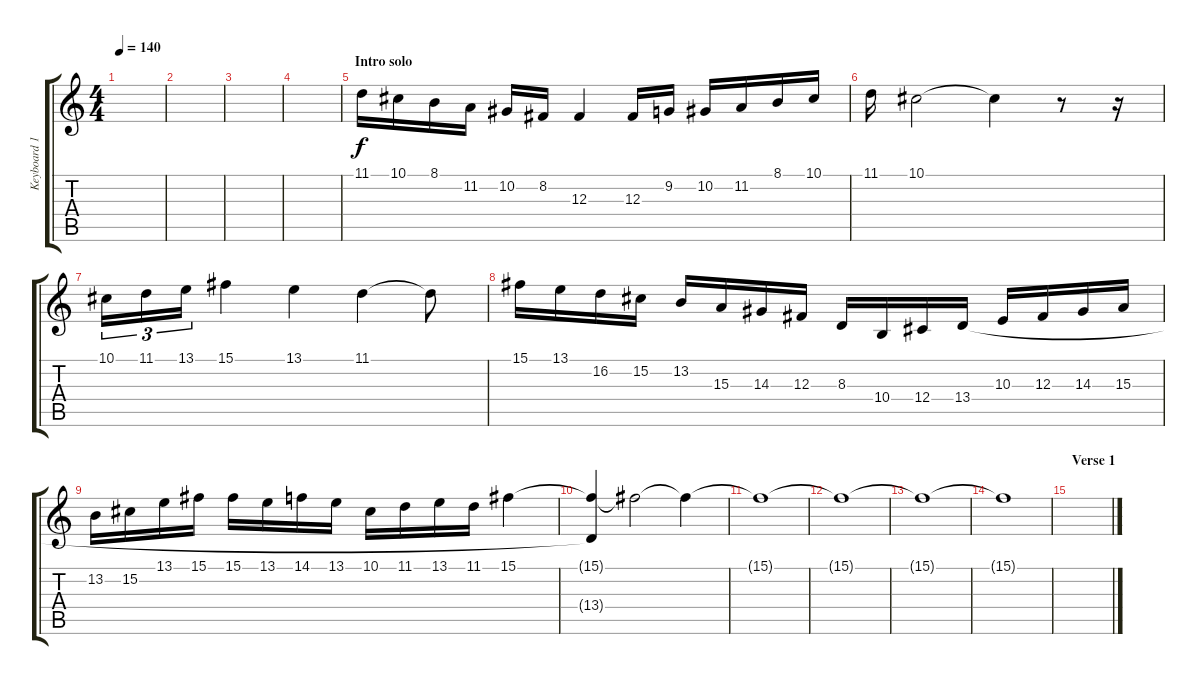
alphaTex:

\track ("Keyboard 1" "Keyboard 1") {instrument choiraahs}
\staff {score tabs}
\tuning (Eb4 Bb3 Gb3 Db3 Ab2 Eb2) {hide}
\ts (4 4)
\tempo 140
\clef g2
\ks c
|
|
|
|
\section ("" "Intro solo")
11.1.16 10.1.16 8.1.16 11.2.16 10.2.16 8.2.16 12.3.4 12.3.16 9.2.16 10.2.16 11.2.16 8.1.16 10.1.16 |
11.1.16 10.1.2 10.1{t}.4 r.8 r.16 |
10.1.16{tu (3 2)} 11.1.16{tu (3 2)} 13.1.16{tu (3 2)} 15.1.4 13.1.4 11.1.4 11.1{t}.8 |
15.1.16 13.1.16 16.2.16 15.2.16 13.2.16 15.3.16 14.3.16 12.3.16 8.3.16 10.4.16 12.4.16 13.4.16 10.3.16 12.3.16 14.3.16 15.3.16 |
13.2.16 15.2.16 13.1.16 15.1.16 15.1.16 13.1.16 14.1.16 13.1.16 10.1.16 11.1.16 13.1.16 11.1.16 15.1.4{volume 10} |
(15.1{t} 13.4{t}).4 15.1{t}.2 15.1{t}.4 |
15.1{t}.1 |
15.1{t}.1 |
15.1{t}.1 |
15.1{t}.1 |
\section ("" "Verse 1")
